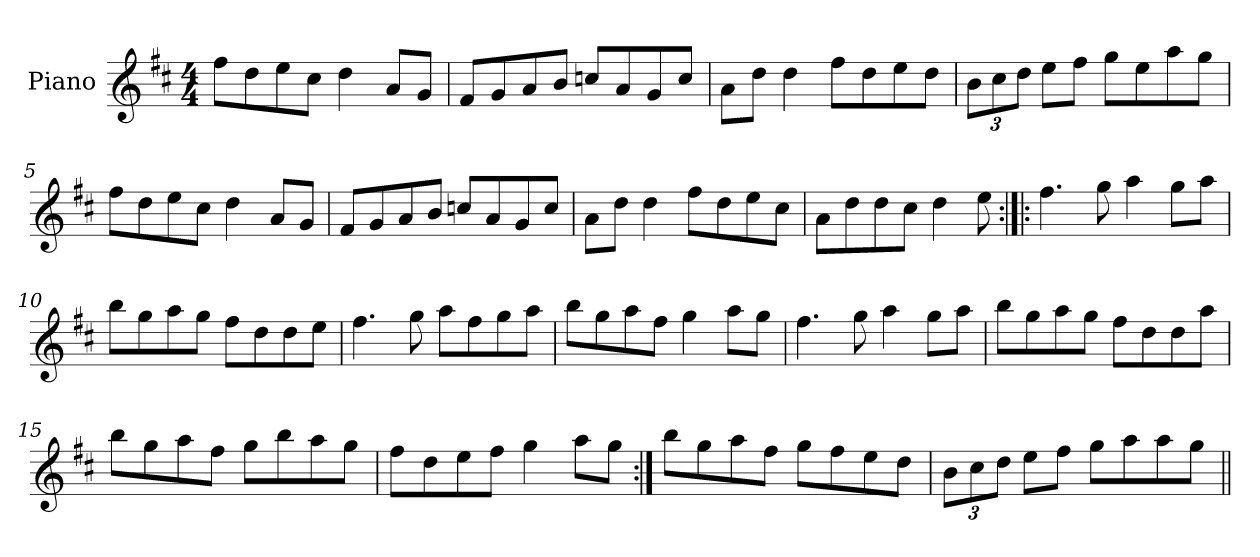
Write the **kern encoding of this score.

**kern
*part1
*staff1
*I"Piano
*I'Pno
*clefG2
*k[f#c#]
*D:
*M4/4
=1
8ff#\L
8dd\
8ee\
8cc#\J
4dd\
8a/L
8g/J
=2
8f#/L
8g/
8a/
8b/J
8ccn/L
8a/
8g/
8cc/J
=3
8a\L
8dd\J
4dd\
8ff#\L
8dd\
8ee\
8dd\J
=4
12b\L
12cc#\
12dd\J
8ee\L
8ff#\J
8gg\L
8ee\
8aa\
8gg\J
!!LO:LB:g=z
=5
8ff#\L
8dd\
8ee\
8cc#\J
4dd\
8a/L
8g/J
=6
8f#/L
8g/
8a/
8b/J
8ccn/L
8a/
8g/
8cc/J
=7
8a\L
8dd\J
4dd\
8ff#\L
8dd\
8ee\
8cc#\J
=8
8a\L
8dd\
8dd\
8cc#\J
4dd\
8ee\
=9:|!|:
4.ff#\
8gg\
4aa\
8gg\L
8aa\J
!!LO:LB:g=z
=10
8bb\L
8gg\
8aa\
8gg\J
8ff#\L
8dd\
8dd\
8ee\J
=11
4.ff#\
8gg\
8aa\L
8ff#\
8gg\
8aa\J
=12
8bb\L
8gg\
8aa\
8ff#\J
4gg\
8aa\L
8gg\J
=13
4.ff#\
8gg\
4aa\
8gg\L
8aa\J
=14
8bb\L
8gg\
8aa\
8gg\J
8ff#\L
8dd\
8dd\
8aa\J
!!LO:LB:g=z
=15
8bb\L
8gg\
8aa\
8ff#\J
8gg\L
8bb\
8aa\
8gg\J
=16
8ff#\L
8dd\
8ee\
8ff#\J
4gg\
8aa\L
8gg\J
=17:|!
8bb\L
8gg\
8aa\
8ff#\J
8gg\L
8ff#\
8ee\
8dd\J
=18
12b\L
12cc#\
12dd\J
8ee\L
8ff#\J
8gg\L
8aa\
8aa\
8gg\J
=||
*-
